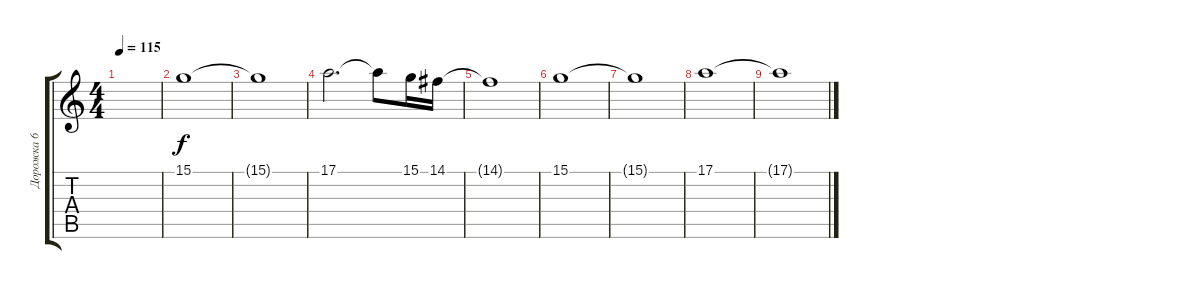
\track ("Дорожка 6" "Дорожка 6") {instrument synthvoice}
\staff {score tabs}
\tuning (E4 B3 G3 D3 A2 E2) {hide}
\ts (4 4)
\tempo 115
\clef g2
\ks c
|
15.1.1 |
15.1{t}.1 |
17.1.2{d} 17.1{t}.8 15.1.16 14.1.16 |
14.1{t}.1 |
15.1.1 |
15.1{t}.1 |
17.1.1 |
17.1{t}.1
